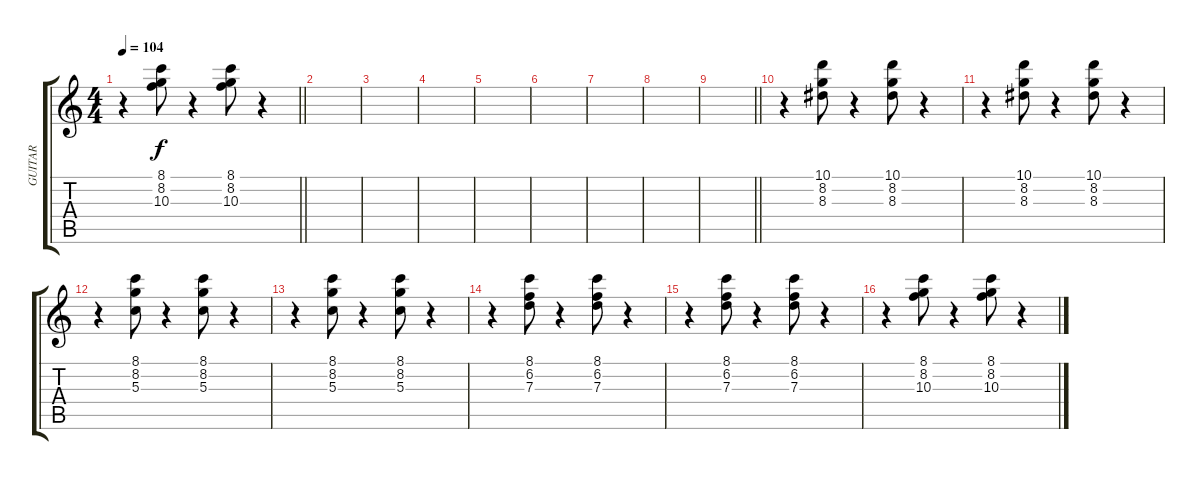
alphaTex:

\track ("GUITAR" "GUITAR") {instrument electricguitarclean}
\staff {score tabs}
\tuning (E4 B3 G3 D3 A2 E2) {hide}
\ts (4 4)
\tempo 104
\clef g2
\barLineRight lightlight
\ks c
r.4{dy f} (8.1 8.2 10.3).8 r.4 (8.1 8.2 10.3).8 r.4 |
\section ("" "")
|
|
|
|
|
|
|
\barLineRight lightlight
|
\section ("" "")
r.4 (10.1 8.2 8.3).8 r.4 (10.1 8.2 8.3).8 r.4 |
r.4 (10.1 8.2 8.3).8 r.4 (10.1 8.2 8.3).8 r.4 |
r.4 (8.1 8.2 5.3).8 r.4 (8.1 8.2 5.3).8 r.4 |
r.4 (8.1 8.2 5.3).8 r.4 (8.1 8.2 5.3).8 r.4 |
r.4 (8.1 6.2 7.3).8 r.4 (8.1 6.2 7.3).8 r.4 |
r.4 (8.1 6.2 7.3).8 r.4 (8.1 6.2 7.3).8 r.4 |
r.4 (8.1 8.2 10.3).8 r.4 (8.1 8.2 10.3).8 r.4
